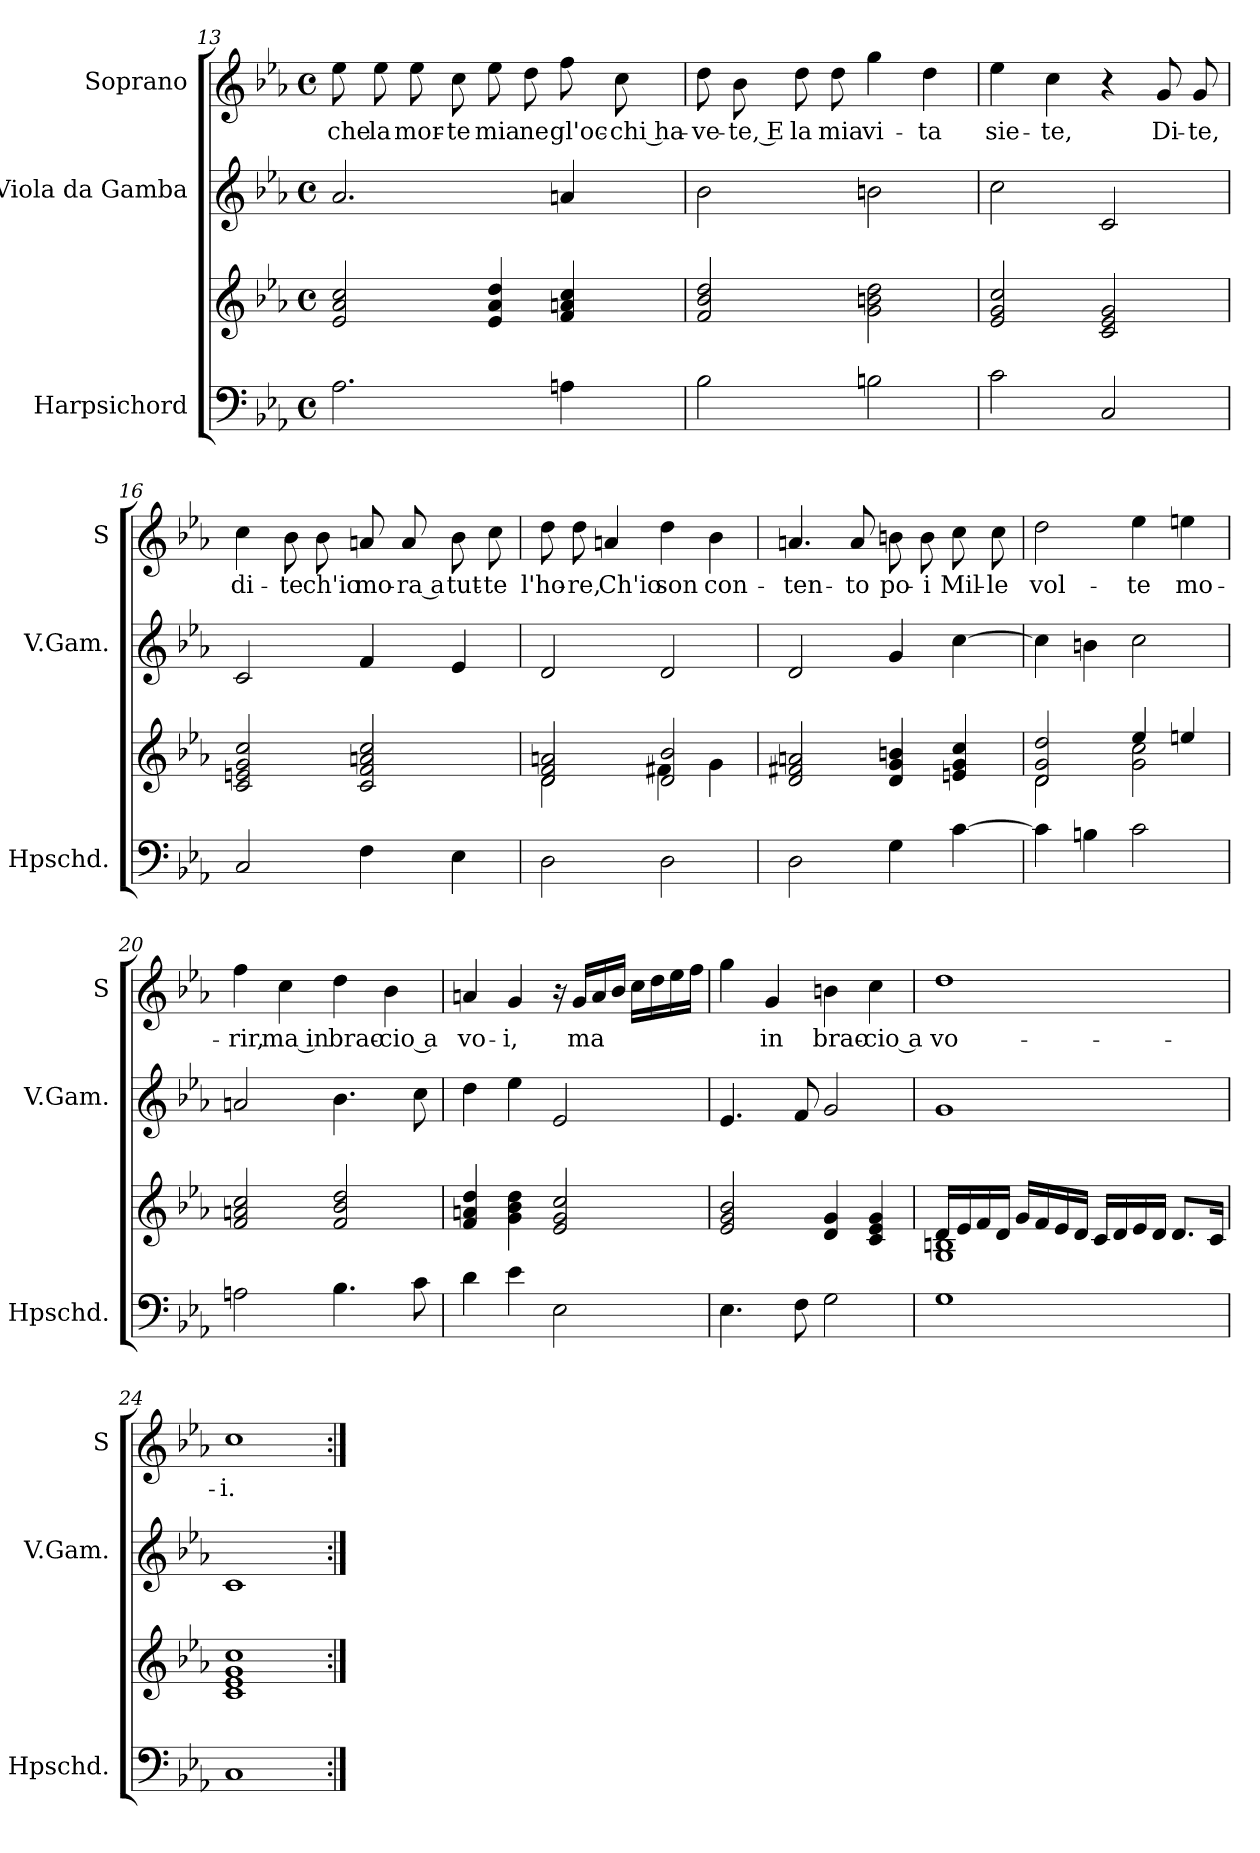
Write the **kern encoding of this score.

**kern	**kern	**kern	**kern	**text
*part3	*part3	*part2	*part1	*part1
*staff4	*staff3	*staff2	*staff1	*staff1
*I"Harpsichord	*	*I"Viola da Gamba	*I"Soprano	*
*I'Hpschd.	*	*I'V.Gam.	*I'S	*
!!LO:LB:g=z
*clefF4	*clefG2	*clefG2	*clefG2	*
*	*	*ITrd7c12	*	*
*k[b-e-a-]	*k[b-e-a-]	*k[b-e-a-]	*k[b-e-a-]	*
*E-:	*E-:	*E-:	*E-:	*
*M4/4	*M4/4	*M4/4	*M4/4	*
*met(c)	*met(c)	*met(c)	*met(c)	*
=13	=13	=13	=13	=13
!	!	!	!	!LO:LY:b
2.A-\	2e-/ 2a-/ 2cc/	2.A-/	8ee-\	che
!	!	!	!	!LO:LY:b
.	.	.	8ee-\	la
!	!	!	!	!LO:LY:b
.	.	.	8ee-\	mor-
!	!	!	!	!LO:LY:b
.	.	.	8cc\	-te
!	!	!	!	!LO:LY:b
.	4e-/ 4a-/ 4dd/	.	8ee-\	mia
!	!	!	!	!LO:LY:b
.	.	.	8dd\	ne
!	!	!	!	!LO:LY:b
4An\	4f/ 4an/ 4cc/	4An/	8ff\	gl'oc-
!	!	!	!	!LO:LY:b
.	.	.	8cc\	-chi ha-
=14	=14	=14	=14	=14
!	!	!	!	!LO:LY:b
2B-\	2f/ 2b-/ 2dd/	2B-\	8dd\	-ve-
!	!	!	!	!LO:LY:b
.	.	.	8b-\	-te, E
!	!	!	!	!LO:LY:b
.	.	.	8dd\	la
!	!	!	!	!LO:LY:b
.	.	.	8dd\	mia
!	!	!	!	!LO:LY:b
2Bn\	2g\ 2bn\ 2dd\	2Bn\	4gg\	vi-
!	!	!	!	!LO:LY:b
.	.	.	4dd\	-ta
=15	=15	=15	=15	=15
!	!	!	!	!LO:LY:b
2c\	2e-/ 2g/ 2cc/	2c\	4ee-\	sie-
!	!	!	!	!LO:LY:b
.	.	.	4cc\	-te,
2C/	2c/ 2e-/ 2g/	2C/	4r	.
!	!	!	!	!LO:LY:b
.	.	.	8g/	Di-
!	!	!	!	!LO:LY:b
.	.	.	8g/	-te,
!!LO:LB:g=z
=16	=16	=16	=16	=16
!	!	!	!	!LO:LY:b
2C/	2c/ 2en/ 2g/ 2cc/	2C/	4cc\	di-
!	!	!	!	!LO:LY:b
.	.	.	8b-\	-te
!	!	!	!	!LO:LY:b
.	.	.	8b-\	ch'io
!	!	!	!	!LO:LY:b
4F\	2c/ 2f/ 2an/ 2cc/	4F/	8an/	mo-
!	!	!	!	!LO:LY:b
.	.	.	8a/	-ra a
!	!	!	!	!LO:LY:b
4E-\	.	4E-/	8b-\	tut-
!	!	!	!	!LO:LY:b
.	.	.	8cc\	-te
=17	=17	=17	=17	=17
*	*^	*	*	*
!	!	!	!	!	!LO:LY:b
2D\	2d/ 2f/ 2an/	2d\	2D/	8dd\	l'ho-
!	!	!	!	!	!LO:LY:b
.	.	.	.	8dd\	-re,
!	!	!	!	!	!LO:LY:b
.	.	.	.	4an/	Ch'io
!	!	!	!	!	!LO:LY:b
2D\	2d/ 2b-/	4f#X\	2D/	4dd\	son
!	!	!	!	!	!LO:LY:b
.	.	4g\	.	4b-\	con-
=18	=18	=18	=18	=18	=18
!	!	!	!	!	!LO:LY:b
*	*v	*v	*	*	*
2D\	2d/ 2f#X/ 2an/	2D/	4.an/	-ten-
!	!	!	!	!LO:LY:b
.	.	.	8a/	-to
!	!	!	!	!LO:LY:b
4G\	4d/ 4g/ 4bn/	4G/	8bn\	po-
!	!	!	!	!LO:LY:b
.	.	.	8b\	-i
!	!	!	!	!LO:LY:b
[4c\	4en/ 4g/ 4cc/	[4c\	8cc\	Mil-
!	!	!	!	!LO:LY:b
.	.	.	8cc\	-le
=19	=19	=19	=19	=19
*	*^	*	*	*
!	!	!	!	!	!LO:LY:b
4c\]	2d/ 2g/ 2dd/	2d\	4c\]	2dd\	vol-
4Bn\	.	.	4Bn\	.	.
!	!	!	!	!	!LO:LY:b
2c\	4ee-/	2g\ 2cc\	2c\	4ee-\	-te
!	!	!	!	!	!LO:LY:b
.	4een/	.	.	4een\	mo-
*	*v	*v	*	*	*
!!LO:PB:g=z
=20	=20	=20	=20	=20
!	!	!	!	!LO:LY:b
2An\	2f/ 2an/ 2cc/	2An/	4ff\	-rir,
!	!	!	!	!LO:LY:b
.	.	.	4cc\	ma in
!	!	!	!	!LO:LY:b
4.B-\	2f/ 2b-/ 2dd/	4.B-\	4dd\	brac-
!	!	!	!	!LO:LY:b
.	.	.	4b-\	-cio a
8c\	.	8c\	.	.
=21	=21	=21	=21	=21
!	!	!	!	!LO:LY:b
4d\	4f/ 4an/ 4dd/	4d\	4an/	vo-
!	!	!	!	!LO:LY:b
4e-\	4g\ 4b-\ 4dd\	4e-\	4g/	-i,
2E-\	2e-/ 2g/ 2cc/	2E-/	16r	.
!	!	!	!	!LO:LY:b
.	.	.	16g/LL	ma
.	.	.	16a/	.
.	.	.	16b-/JJ	.
.	.	.	16cc\LL	.
.	.	.	16dd\	.
.	.	.	16ee-\	.
.	.	.	16ff\JJ	.
=22	=22	=22	=22	=22
4.E-\	2e-/ 2g/ 2b-/	4.E-/	4gg\	.
!	!	!	!	!LO:LY:b
.	.	.	4g/	in
8F\	.	8F/	.	.
!	!	!	!	!LO:LY:b
2G\	4d/ 4g/	2G/	4bn\	brac-
!	!	!	!	!LO:LY:b
.	4c/ 4e-/ 4g/	.	4cc\	-cio a
!!LO:LB:g=z
=23	=23	=23	=23	=23
*	*^	*	*	*
!	!	!	!	!	!LO:LY:b
1G	16d/LL	1G 1Bn	1G	1dd	vo-
.	16e-/	.	.	.	.
.	16f/	.	.	.	.
.	16d/JJ	.	.	.	.
.	16g/LL	.	.	.	.
.	16f/	.	.	.	.
.	16e-/	.	.	.	.
.	16d/JJ	.	.	.	.
.	16c/LL	.	.	.	.
.	16d/	.	.	.	.
.	16e-/	.	.	.	.
.	16d/JJ	.	.	.	.
.	8.d/L	.	.	.	.
.	16c/Jk	.	.	.	.
*	*v	*v	*	*	*
=24	=24	=24	=24	=24
!	!	!	!	!LO:LY:b
1C	1c 1e- 1g 1cc	1C	1cc	-i.
=:|!	=:|!	=:|!	=:|!	=:|!
*-	*-	*-	*-	*-
